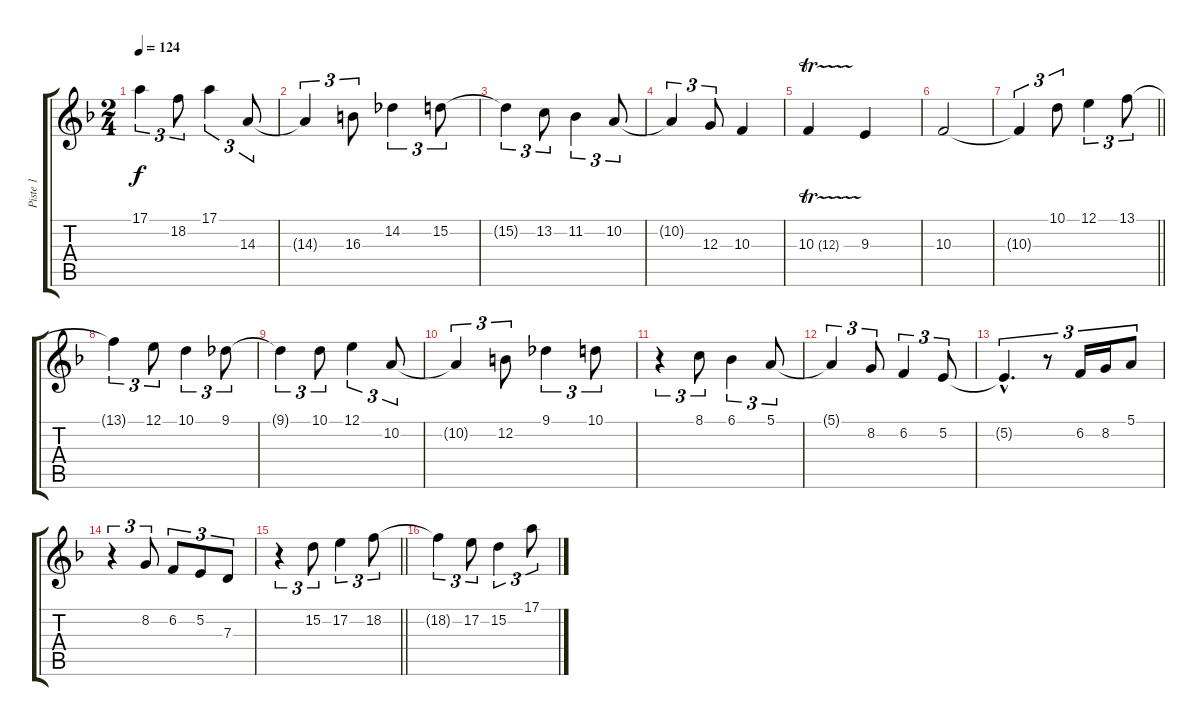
\track ("Piste 1" "Piste 1") {instrument flute}
\staff {score tabs}
\tuning (E4 B3 G3 D3 A2 E2) {hide}
\ts (2 4)
\tempo 124
\clef g2
\ks dminor
17.1{t}.4{tu (3 2) dy f} 18.2.8{tu (3 2)} 17.1.4{tu (3 2)} 14.3.8{tu (3 2)} |
14.3{t}.4{tu (3 2)} 16.3.8{tu (3 2)} 14.2.4{tu (3 2)} 15.2.8{tu (3 2)} |
15.2{t}.4{tu (3 2)} 13.2.8{tu (3 2)} 11.2.4{tu (3 2)} 10.2.8{tu (3 2)} |
10.2{t}.4{tu (3 2)} 12.3.8{tu (3 2)} 10.3.4 |
10.3{tr (12 32)}.4 9.3.4 |
10.3.2 |
\barLineRight lightlight
10.3{t}.4{tu (3 2) volume 14 instrument flute} 10.1.8{tu (3 2)} 12.1.4{tu (3 2)} 13.1.8{tu (3 2)} |
13.1{t}.4{tu (3 2)} 12.1.8{tu (3 2)} 10.1.4{tu (3 2)} 9.1.8{tu (3 2)} |
9.1{t}.4{tu (3 2)} 10.1.8{tu (3 2)} 12.1.4{tu (3 2)} 10.2.8{tu (3 2)} |
10.2{t}.4{tu (3 2)} 12.2.8{tu (3 2)} 9.1.4{tu (3 2)} 10.1.8{tu (3 2)} |
r.4{tu (3 2)} 8.1.8{tu (3 2)} 6.1.4{tu (3 2)} 5.1.8{tu (3 2)} |
5.1{t}.4{tu (3 2)} 8.2.8{tu (3 2)} 6.2.4{tu (3 2)} 5.2.8{tu (3 2)} |
5.2{hac t}.4{d tu (3 2)} r.8{tu (3 2)} 6.2.16{tu (3 2)} 8.2.16{tu (3 2)} 5.1.8{tu (3 2)} |
r.4{tu (3 2)} 8.2.8{tu (3 2)} 6.2.8{tu (3 2)} 5.2.8{tu (3 2)} 7.3.8{tu (3 2)} |
\barLineRight lightlight
r.4{tu (3 2)} 15.2.8{tu (3 2)} 17.2.4{tu (3 2)} 18.2.8{tu (3 2)} |
18.2{t}.4{tu (3 2)} 17.2.8{tu (3 2)} 15.2.4{tu (3 2)} 17.1.8{tu (3 2)}
